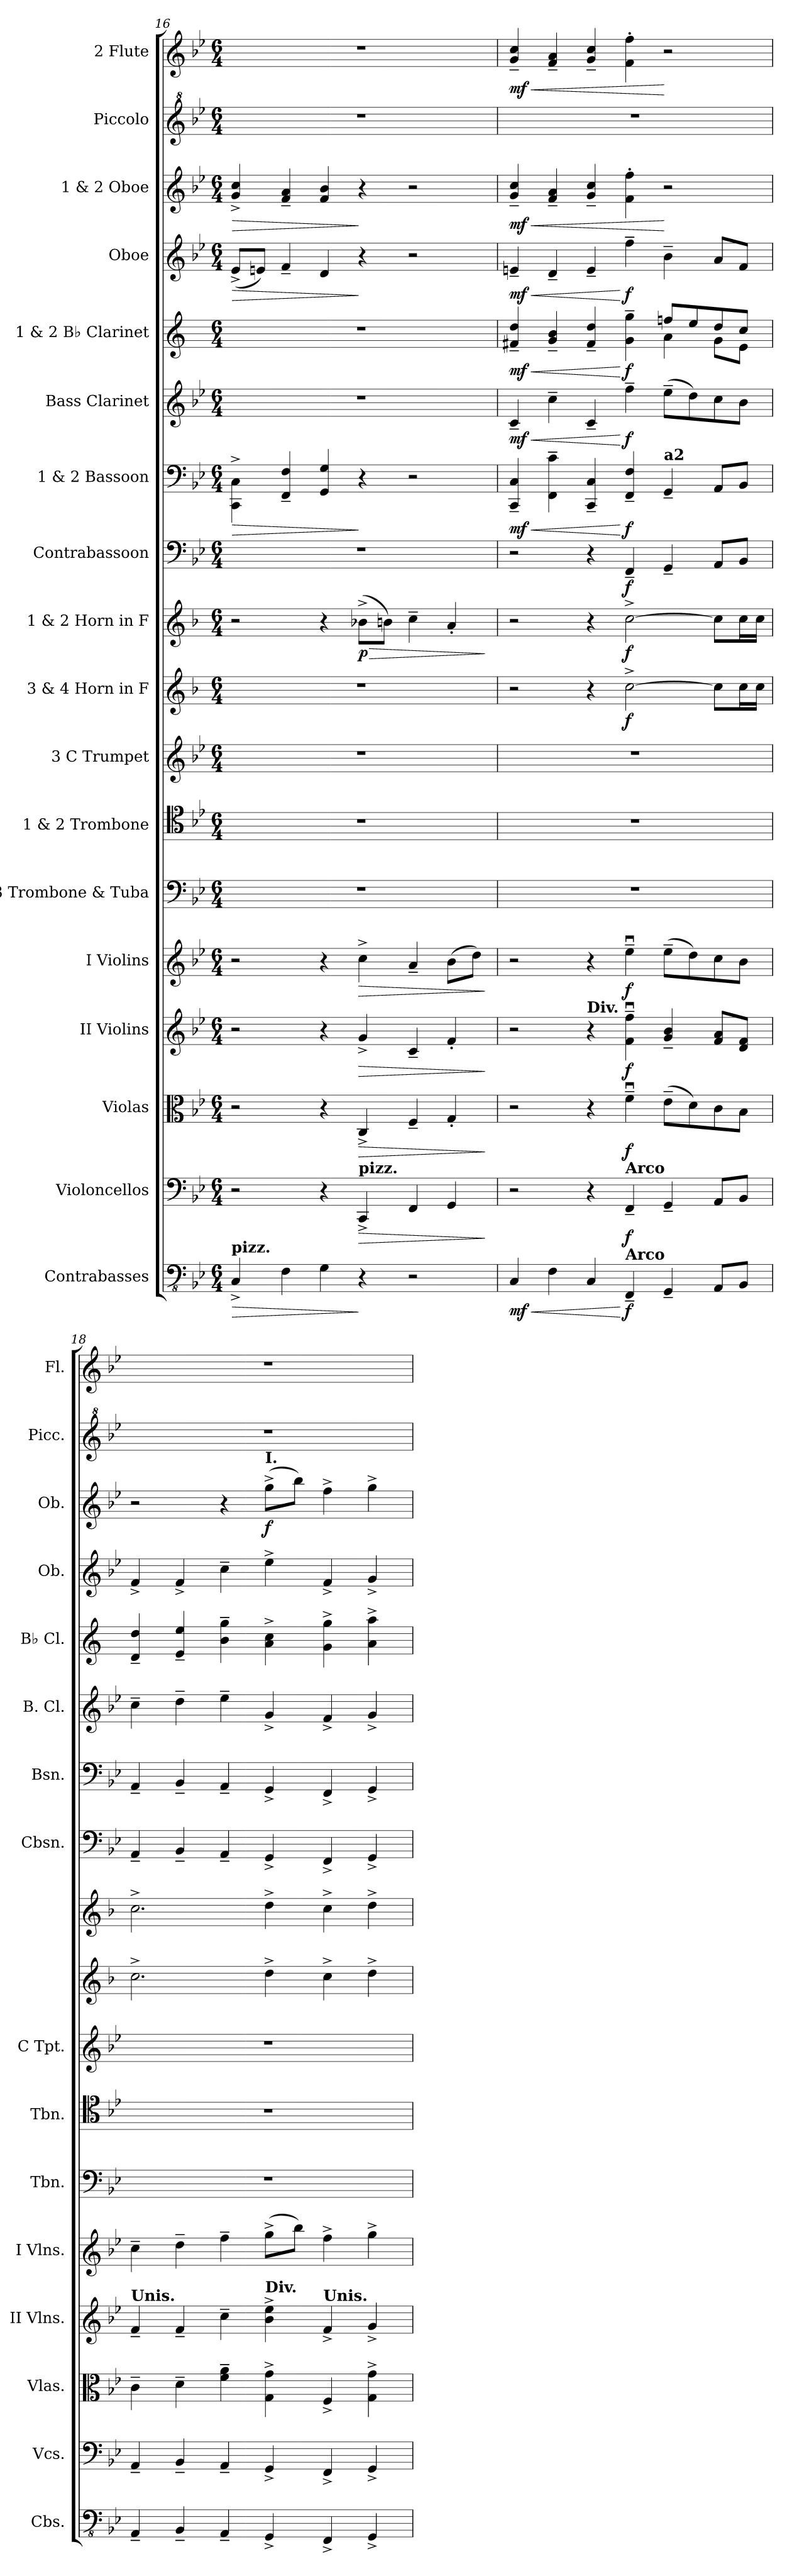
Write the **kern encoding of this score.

**kern	**dynam	**kern	**dynam	**kern	**dynam	**kern	**dynam	**kern	**dynam	**kern	**kern	**kern	**kern	**dynam	**kern	**dynam	**kern	**dynam	**kern	**dynam	**kern	**dynam	**kern	**dynam	**kern	**dynam	**kern	**dynam	**kern	**kern	**dynam
*part18	*part18	*part17	*part17	*part16	*part16	*part15	*part15	*part14	*part14	*part13	*part12	*part11	*part10	*part10	*part9	*part9	*part8	*part8	*part7	*part7	*part6	*part6	*part5	*part5	*part4	*part4	*part3	*part3	*part2	*part1	*part1
*staff18	*staff18	*staff17	*staff17	*staff16	*staff16	*staff15	*staff15	*staff14	*staff14	*staff13	*staff12	*staff11	*staff10	*staff10	*staff9	*staff9	*staff8	*staff8	*staff7	*staff7	*staff6	*staff6	*staff5	*staff5	*staff4	*staff4	*staff3	*staff3	*staff2	*staff1	*staff1
*I"Contrabasses	*	*I"Violoncellos	*	*I"Violas	*	*I"II Violins	*	*I"I Violins	*	*I"3 Trombone  &amp; Tuba	*I"1 &amp; 2 Trombone	*I"3 C Trumpet	*I"3 &amp; 4 Horn in F	*	*I"1 &amp; 2 Horn in F	*	*I"Contrabassoon	*	*I"1 &amp; 2 Bassoon	*	*I"Bass Clarinet	*	*I"1 &amp; 2 B♭ Clarinet	*	*I"Oboe	*	*I"1 &amp; 2 Oboe	*	*I"Piccolo	*I"2 Flute	*
*I'Cbs.	*	*I'Vcs.	*	*I'Vlas.	*	*I'II Vlns.	*	*I'I Vlns.	*	*I'Tbn.	*I'Tbn.	*I'C Tpt.	*	*	*	*	*I'Cbsn.	*	*I'Bsn.	*	*I'B. Cl.	*	*I'B♭ Cl.	*	*I'Ob.	*	*I'Ob.	*	*I'Picc.	*I'Fl.	*
*clefFv4	*	*clefF4	*	*clefC3	*	*clefG2	*	*clefG2	*	*clefF4	*clefC4	*clefG2	*clefG2	*	*clefG2	*	*clefF4	*	*clefF4	*	*clefG2	*	*clefG2	*	*clefG2	*	*clefG2	*	*clefG^2	*clefG2	*
*	*	*	*	*	*	*	*	*	*	*	*	*	*ITrd4c7	*	*ITrd4c7	*	*ITrd7c12	*	*	*	*ITrd8c14	*	*ITrd1c2	*	*	*	*	*	*ITrd-7c-12	*	*
*k[b-e-]	*	*k[b-e-]	*	*k[b-e-]	*	*k[b-e-]	*	*k[b-e-]	*	*k[b-e-]	*k[b-e-]	*k[b-e-]	*k[b-e-]	*	*k[b-e-]	*	*k[b-e-]	*	*k[b-e-]	*	*k[b-e-]	*	*k[b-e-]	*	*k[b-e-]	*	*k[b-e-]	*	*k[b-e-]	*k[b-e-]	*
*M6/4	*	*M6/4	*	*M6/4	*	*M6/4	*	*M6/4	*	*M6/4	*M6/4	*M6/4	*M6/4	*	*M6/4	*	*M6/4	*	*M6/4	*	*M6/4	*	*M6/4	*	*M6/4	*	*M6/4	*	*M6/4	*M6/4	*
=16	=16	=16	=16	=16	=16	=16	=16	=16	=16	=16	=16	=16	=16	=16	=16	=16	=16	=16	=16	=16	=16	=16	=16	=16	=16	=16	=16	=16	=16	=16	=16
!LO:TX:a:B:t=pizz.	!	!	!	!	!	!	!	!	!	!	!	!	!	!	!	!	!	!	!	!	!	!	!	!	!	!	!	!	!	!	!
!	!LO:HP:b	!	!	!	!	!	!	!	!	!	!	!	!	!	!	!	!	!	!	!LO:HP:b	!	!	!	!	!	!LO:HP:b	!	!LO:HP:b	!	!	!
4CC^/	>	2r	.	2r	.	2r	.	2r	.	1.r	1.r	1.r	1.r	.	2r	.	1.r	.	4CC\^ 4C\^	>	1.r	.	1.r	.	(8e-^/L	>	4g/^ 4cc/^	>	1.r	1.r	.
.	.	.	.	.	.	.	.	.	.	.	.	.	.	.	.	.	.	.	.	.	.	.	.	.	8en/J)	.	.	.	.	.	.
4FF\	.	.	.	.	.	.	.	.	.	.	.	.	.	.	.	.	.	.	4FF/~ 4F/~	.	.	.	.	.	4f~/	.	4f/~ 4a/~	.	.	.	.
4GG\	.	4r	.	4r	.	4r	.	4r	.	.	.	.	.	.	4r	.	.	.	4GG/ 4G/	.	.	.	.	.	4d/	.	4f/ 4b-/	.	.	.	.
!	!	!LO:TX:a:B:t=pizz.	!	!	!	!	!	!	!	!	!	!	!	!	!	!	!	!	!	!	!	!	!	!	!	!	!	!	!	!	!
!	!	!	!LO:HP:b	!	!LO:HP:b	!	!LO:HP:b	!	!LO:HP:b	!	!	!	!	!	!	!LO:HP:b	!	!	!	!	!	!	!	!	!	!	!	!	!	!	!
!	!	!	!	!	!	!	!	!	!	!	!	!	!	!	!	!LO:DY:n=1:b	!	!	!	!	!	!	!	!	!	!	!	!	!	!	!
4r	]	4CC^/	>	4C^/	>	4g^/	>	4cc^\	>	.	.	.	.	.	(8e-X^\L	> p	.	.	4r	]	.	.	.	.	4r	]	4r	]	.	.	.
.	.	.	.	.	.	.	.	.	.	.	.	.	.	.	8en\J)	.	.	.	.	.	.	.	.	.	.	.	.	.	.	.	.
2r	.	4FF/	.	4F~/	.	4c~/	.	4a~/	.	.	.	.	.	.	4f~\	.	.	.	2r	.	.	.	.	.	2r	.	2r	.	.	.	.
.	.	4GG/	.	4G'/	.	4f'/	.	(8b-\L	.	.	.	.	.	.	4d'/	.	.	.	.	.	.	.	.	.	.	.	.	.	.	.	.
.	.	.	.	.	.	.	.	8dd\J)	.	.	.	.	.	.	.	.	.	.	.	.	.	.	.	.	.	.	.	.	.	.	.
.	.	.	]	.	]	.	]	.	]	.	.	.	.	.	.	]	.	.	.	.	.	.	.	.	.	.	.	.	.	.	.
=17	=17	=17	=17	=17	=17	=17	=17	=17	=17	=17	=17	=17	=17	=17	=17	=17	=17	=17	=17	=17	=17	=17	=17	=17	=17	=17	=17	=17	=17	=17	=17
!	!LO:HP:b	!	!	!	!	!	!	!	!	!	!	!	!	!	!	!	!	!	!	!LO:HP:b	!	!LO:HP:b	!	!LO:HP:b	!	!LO:HP:b	!	!LO:HP:b	!	!	!LO:HP:b
*	*	*	*	*	*	*	*	*	*	*	*	*	*	*	*	*	*	*	*	*	*	*	*^	*	*	*	*	*	*	*	*
!	!LO:DY:n=1:b	!	!	!	!	!	!	!	!	!	!	!	!	!	!	!	!	!	!	!LO:DY:n=1:b	!	!LO:DY:n=1:b	!	!	!LO:DY:n=1:b	!	!LO:DY:n=1:b	!	!LO:DY:n=1:b	!	!	!LO:DY:n=1:b
4CC/	< mf	2r	.	2r	.	2r	.	2r	.	1.r	1.r	1.r	2r	.	2r	.	2r	.	4CC/~ 4C/~	< mf	4C~/	< mf	4en/~ 4cc/~	1ryy	< mf	4en~/	< mf	4g/~ 4cc/~	< mf	1.r	4g/~ 4cc/~	< mf
4FF\	.	.	.	.	.	.	.	.	.	.	.	.	.	.	.	.	.	.	4FF\~ 4c\~	.	4c~\	.	4f/~ 4a/~	.	.	4d~/	.	4f/~ 4a/~	.	.	4f/~ 4a/~	.
!	!	!	!	!	!	!LO:TX:a:B:t=Div.	!	!	!	!	!	!	!	!	!	!	!	!	!	!	!	!	!	!	!	!	!	!	!	!	!	!
4CC/	.	4r	.	4r	.	4r	.	4r	.	.	.	.	4r	.	4r	.	4r	.	4CC/~ 4C/~	.	4C~/	.	4e/~ 4cc/~	.	.	4e~/	.	4g/~ 4cc/~	.	.	4g/~ 4cc/~	.
!	!	!LO:TX:a:B:t=Arco	!	!	!	!	!	!	!	!	!	!	!	!	!	!	!	!	!	!	!	!	!	!	!	!	!	!	!	!	!	!
!LO:TX:a:B:t=Arco	!	!	!	!	!	!	!	!	!	!	!	!	!	!	!	!	!	!	!	!	!	!	!	!	!	!	!	!	!	!	!	!
!	!LO:DY:n=2:b	!	!LO:DY:b	!	!LO:DY:b	!	!LO:DY:b	!	!LO:DY:b	!	!	!	!	!LO:DY:b	!	!LO:DY:b	!	!LO:DY:b	!	!LO:DY:n=2:b	!	!LO:DY:n=2:b	!	!	!LO:DY:n=2:b	!	!LO:DY:n=2:b	!	!	!	!	!
4FFF~/	[ f	4FF~/	f	4fu~\	f	4f\u~ 4ff\u~	f	4ee-u~\	f	.	.	.	[2f^\	f	[2f^\	f	4FFF~/	f	4FF/~ 4F/~	[ f	4f~\	[ f	4f\~ 4ff\~	.	[ f	4ff~\	[ f	4f\' 4ff\'	.	.	4f\' 4ff\'	.
!	!	!	!	!	!	!	!	!	!	!	!	!	!	!	!	!	!	!	!LO:TX:a:B:t=a2	!	!	!	!	!	!	!	!	!	!	!	!	!
4GGG~/	.	4GG~/	.	(8e-~\L	.	4g/~ 4b-/~	.	(8ee-~\L	.	.	.	.	.	.	.	.	4GGG~/	.	4GG~/	.	(8e-~\L	.	8ee-X/L	4g\	.	4b-~\	.	2r	[	.	2r	[
.	.	.	.	8d\)	.	.	.	8dd\)	.	.	.	.	.	.	.	.	.	.	.	.	8d\)	.	8dd/	.	.	.	.	.	.	.	.	.
8AAA/L	.	8AA/L	.	8c\	.	8f/ 8a/L	.	8cc\	.	.	.	.	8f\L]	.	8f\L]	.	8AAA/L	.	8AA/L	.	8c\	.	8cc/	8f\L	.	8a/L	.	.	.	.	.	.
8BBB-/J	.	8BB-/J	.	8B-\J	.	8d/ 8f/J	.	8b-\J	.	.	.	.	16f\L	.	16f\L	.	8BBB-/J	.	8BB-/J	.	8B-\J	.	8b-/J	8d\J	.	8f/J	.	.	.	.	.	.
.	.	.	.	.	.	.	.	.	.	.	.	.	16f\JJ	.	16f\JJ	.	.	.	.	.	.	.	.	.	.	.	.	.	.	.	.	.
*	*	*	*	*	*	*	*	*	*	*	*	*	*	*	*	*	*	*	*	*	*	*	*v	*v	*	*	*	*	*	*	*	*
!!LO:PB:g=z
=18	=18	=18	=18	=18	=18	=18	=18	=18	=18	=18	=18	=18	=18	=18	=18	=18	=18	=18	=18	=18	=18	=18	=18	=18	=18	=18	=18	=18	=18	=18	=18
!	!	!	!	!	!	!LO:TX:a:B:t=Unis.	!	!	!	!	!	!	!	!	!	!	!	!	!	!	!	!	!	!	!	!	!	!	!	!	!
4AAA~/	.	4AA~/	.	4c~\	.	4f~/	.	4cc~\	.	1.r	1.r	1.r	2.f^\	.	2.f^\	.	4AAA~/	.	4AA~/	.	4c~\	.	4c/~ 4cc/~	.	4f^/	.	2r	.	1.r	1.r	.
4BBB-~/	.	4BB-~/	.	4d~\	.	4f~/	.	4dd~\	.	.	.	.	.	.	.	.	4BBB-~/	.	4BB-~/	.	4d~\	.	4d/~ 4dd/~	.	4f^/	.	.	.	.	.	.
4AAA~/	.	4AA~/	.	4f\~ 4a\~	.	4cc~\	.	4ff~\	.	.	.	.	.	.	.	.	4AAA~/	.	4AA~/	.	4e-~\	.	4a\~ 4ff\~	.	4cc~\	.	4r	.	.	.	.
!	!	!	!	!	!	!	!	!	!	!	!	!	!	!	!	!	!	!	!	!	!	!	!	!	!	!	!LO:TX:a:B:t=I.	!	!	!	!
!	!	!	!	!	!	!LO:TX:a:B:t=Div.	!	!	!	!	!	!	!	!	!	!	!	!	!	!	!	!	!	!	!	!	!	!	!	!	!
!	!	!	!	!	!	!	!	!	!	!	!	!	!	!	!	!	!	!	!	!	!	!	!	!	!	!	!	!LO:DY:b	!	!	!
4GGG^/	.	4GG^/	.	4G\^ 4g\^	.	4b-\^ 4ee-\^	.	(8gg^\L	.	.	.	.	4g^\	.	4g^\	.	4GGG^/	.	4GG^/	.	4G^/	.	4g\^ 4b-\^	.	4ee-^\	.	(8gg^\L	f	.	.	.
.	.	.	.	.	.	.	.	8bb-\J)	.	.	.	.	.	.	.	.	.	.	.	.	.	.	.	.	.	.	8bb-\J)	.	.	.	.
!	!	!	!	!	!	!LO:TX:a:B:t=Unis.	!	!	!	!	!	!	!	!	!	!	!	!	!	!	!	!	!	!	!	!	!	!	!	!	!
4FFF^/	.	4FF^/	.	4F^/	.	4f^/	.	4ff^\	.	.	.	.	4f^\	.	4f^\	.	4FFF^/	.	4FF^/	.	4F^/	.	4f\^ 4ff\^	.	4f^/	.	4ff^\	.	.	.	.
4GGG^/	.	4GG^/	.	4G\^ 4g\^	.	4g^/	.	4gg^\	.	.	.	.	4g^\	.	4g^\	.	4GGG^/	.	4GG^/	.	4G^/	.	4g\^ 4gg\^	.	4g^/	.	4gg^\	.	.	.	.
=	=	=	=	=	=	=	=	=	=	=	=	=	=	=	=	=	=	=	=	=	=	=	=	=	=	=	=	=	=	=	=
*-	*-	*-	*-	*-	*-	*-	*-	*-	*-	*-	*-	*-	*-	*-	*-	*-	*-	*-	*-	*-	*-	*-	*-	*-	*-	*-	*-	*-	*-	*-	*-
